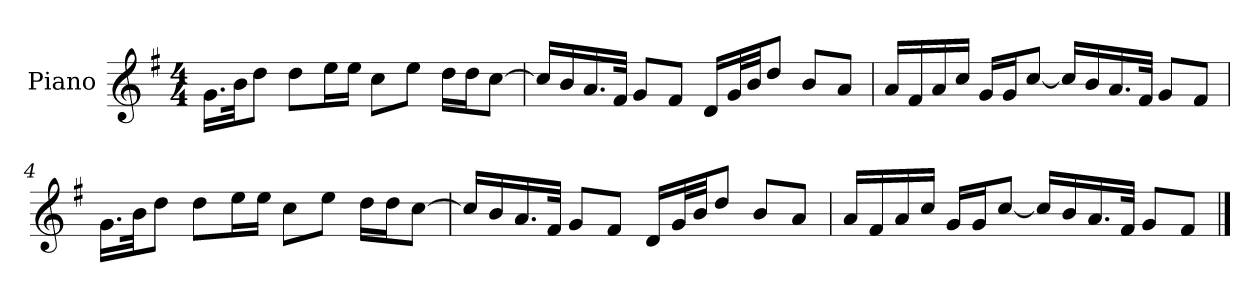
**kern
*part1
*staff1
*I"Piano
*I'P-no
*clefG2
*k[f#]
*M4/4
*MM90
=1
16.g\LL
32b\JK
8dd\J
8dd\L
16ee\L
16ee\JJ
8cc\L
8ee\J
16dd\LL
16dd\J
[8cc\J
=2
16cc/LL]
16b/
16.a/
32f#/JJk
8g/L
8f#/J
16d/LL
32g/L
32b/JJ
8dd/J
8b/L
8a/J
=3
16a/LL
16f#/
16a/
16cc/JJ
16g/LL
16g/J
[8cc/J
16cc/LL]
16b/
16.a/
32f#/JJk
8g/L
8f#/J
!!LO:LB:g=z
=4
16.g\LL
32b\JK
8dd\J
8dd\L
16ee\L
16ee\JJ
8cc\L
8ee\J
16dd\LL
16dd\J
[8cc\J
=5
16cc/LL]
16b/
16.a/
32f#/JJk
8g/L
8f#/J
16d/LL
32g/L
32b/JJ
8dd/J
8b/L
8a/J
=6
16a/LL
16f#/
16a/
16cc/JJ
16g/LL
16g/J
[8cc/J
16cc/LL]
16b/
16.a/
32f#/JJk
8g/L
8f#/J
==
*-
